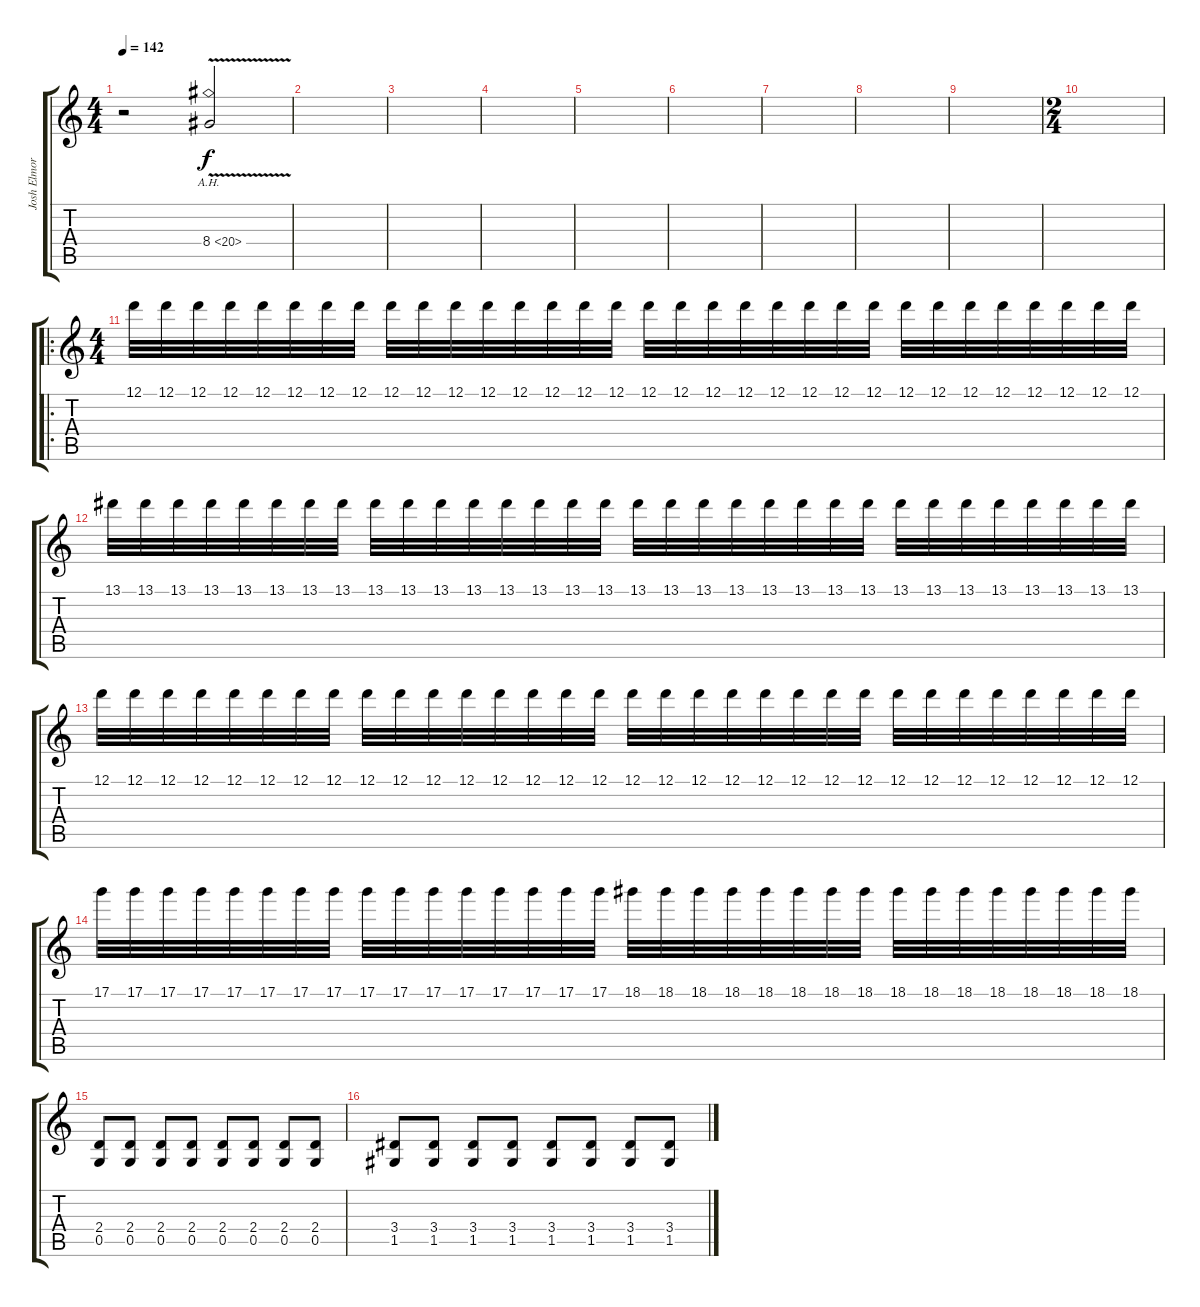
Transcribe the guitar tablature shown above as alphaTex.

\track ("Josh Elmore" "Josh Elmor") {instrument distortionguitar}
\staff {score tabs}
\tuning (D4 A3 F3 C3 G2 D2) {hide}
\ts (4 4)
\tempo 142
\clef g2
\ks c
r.2{dy f} 8.4{ah 12 v}.2 |
|
|
|
|
|
|
|
|
\ts (2 4)
|
\ro
\ts (4 4)
12.1.32 12.1.32 12.1.32 12.1.32 12.1.32 12.1.32 12.1.32 12.1.32 12.1.32 12.1.32 12.1.32 12.1.32 12.1.32 12.1.32 12.1.32 12.1.32 12.1.32 12.1.32 12.1.32 12.1.32 12.1.32 12.1.32 12.1.32 12.1.32 12.1.32 12.1.32 12.1.32 12.1.32 12.1.32 12.1.32 12.1.32 12.1.32 |
13.1.32 13.1.32 13.1.32 13.1.32 13.1.32 13.1.32 13.1.32 13.1.32 13.1.32 13.1.32 13.1.32 13.1.32 13.1.32 13.1.32 13.1.32 13.1.32 13.1.32 13.1.32 13.1.32 13.1.32 13.1.32 13.1.32 13.1.32 13.1.32 13.1.32 13.1.32 13.1.32 13.1.32 13.1.32 13.1.32 13.1.32 13.1.32 |
12.1.32 12.1.32 12.1.32 12.1.32 12.1.32 12.1.32 12.1.32 12.1.32 12.1.32 12.1.32 12.1.32 12.1.32 12.1.32 12.1.32 12.1.32 12.1.32 12.1.32 12.1.32 12.1.32 12.1.32 12.1.32 12.1.32 12.1.32 12.1.32 12.1.32 12.1.32 12.1.32 12.1.32 12.1.32 12.1.32 12.1.32 12.1.32 |
17.1.32 17.1.32 17.1.32 17.1.32 17.1.32 17.1.32 17.1.32 17.1.32 17.1.32 17.1.32 17.1.32 17.1.32 17.1.32 17.1.32 17.1.32 17.1.32 18.1.32 18.1.32 18.1.32 18.1.32 18.1.32 18.1.32 18.1.32 18.1.32 18.1.32 18.1.32 18.1.32 18.1.32 18.1.32 18.1.32 18.1.32 18.1.32 |
(2.4 0.5).8 (2.4 0.5).8 (2.4 0.5).8 (2.4 0.5).8 (2.4 0.5).8 (2.4 0.5).8 (2.4 0.5).8 (2.4 0.5).8 |
(3.4 1.5).8 (3.4 1.5).8 (3.4 1.5).8 (3.4 1.5).8 (3.4 1.5).8 (3.4 1.5).8 (3.4 1.5).8 (3.4 1.5).8
